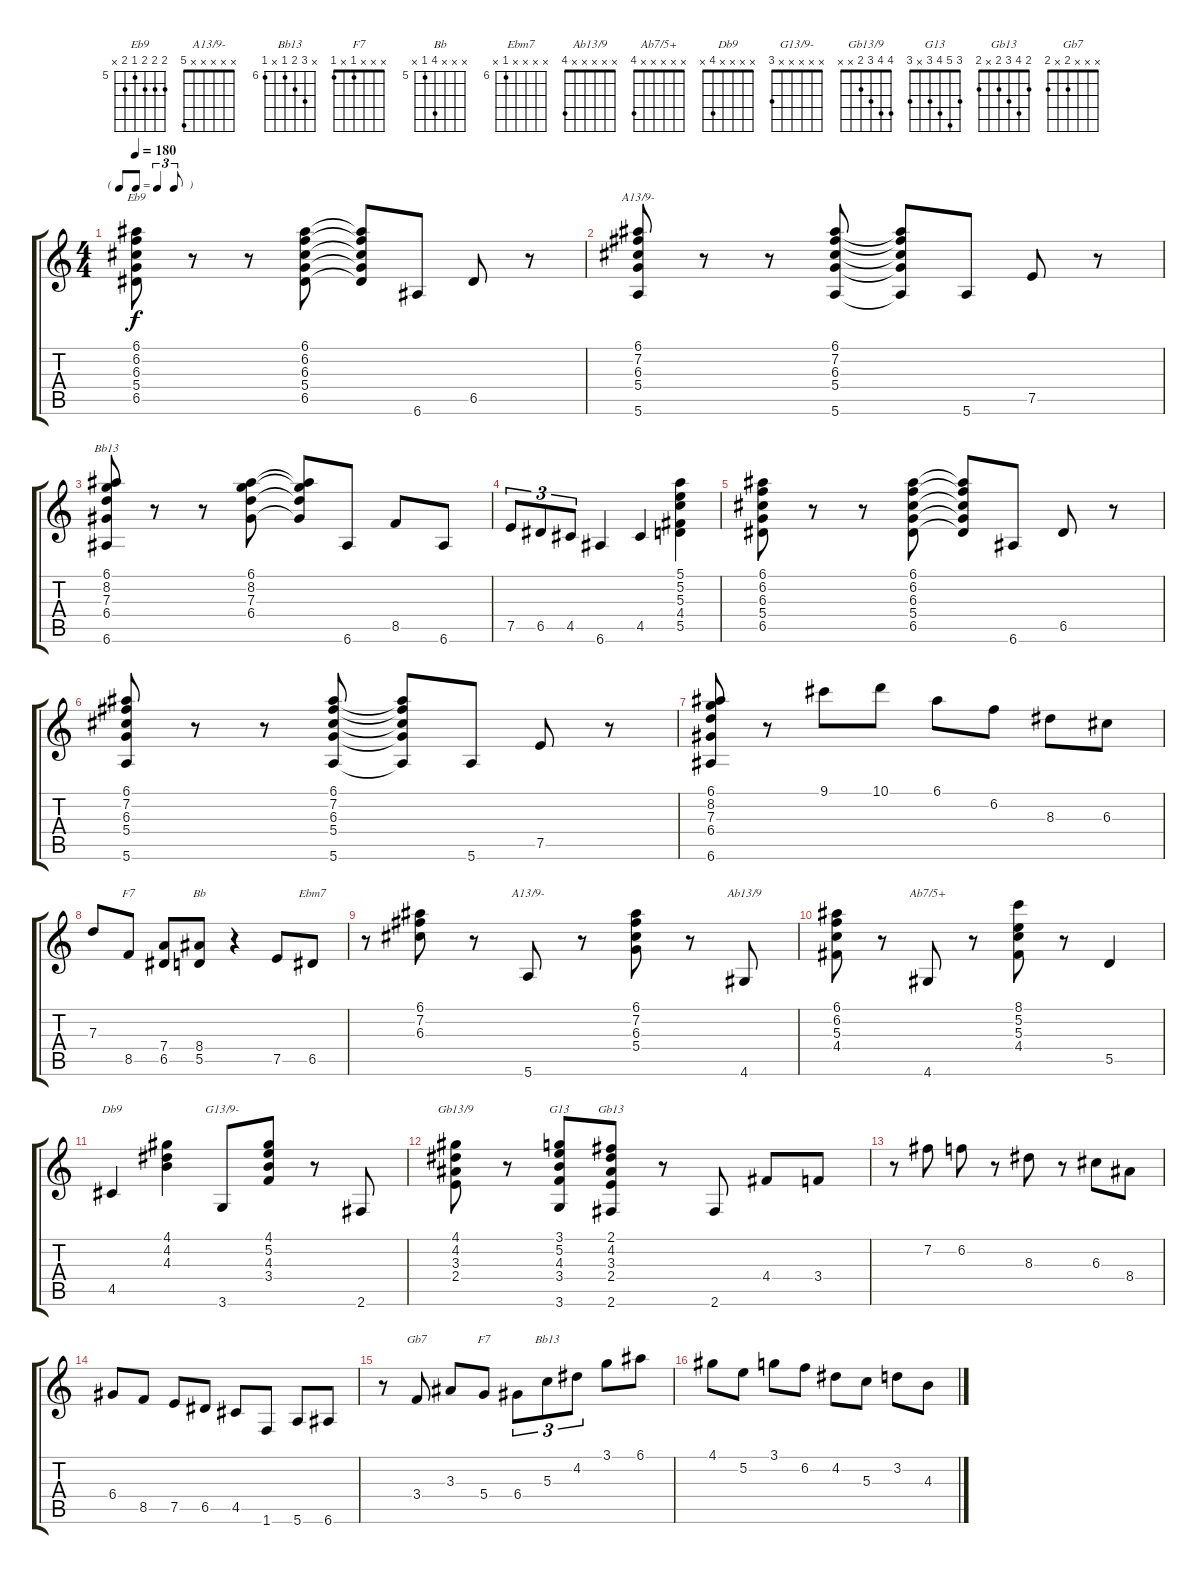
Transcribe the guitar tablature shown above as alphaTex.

\track "" {instrument electricguitarjazz}
\staff {score tabs}
\tuning (E4 B3 G3 D3 A2 E2) {hide}
\chord ("Eb9" 6 6 6 5 6 x) {firstfret 5}
\chord ("A13/9-" 6 7 6 5 x 5) {firstfret 5}
\chord ("Bb13" 6 8 7 6 x 6) {firstfret 6}
\chord ("F7" x x x x 8 x) {firstfret 8}
\chord ("Bb" x x x 8 5 x) {firstfret 5}
\chord ("Ebm7" x x x x 6 x) {firstfret 6}
\chord ("A13/9-" x x x x x 5)
\chord ("Ab13/9" x x x x x 4)
\chord ("Ab7/5+" x x x x x 4)
\chord ("Db9" x x x x 4 x)
\chord ("G13/9-" x x x x x 3)
\chord ("Gb13/9" 4 4 3 2 x x)
\chord ("G13" 3 5 4 3 x 3)
\chord ("Gb13" 2 4 3 2 x 2)
\chord ("Gb7" x x x 2 x 2)
\chord ("F7" x x x 1 x 1)
\chord ("Bb13" x 8 7 6 x 6) {firstfret 6}
\ts (4 4)
\tf triplet8th
\tempo 180
\clef g2
\ks c
(6.1 6.2 6.3 5.4 6.5).8{ch "Eb9" dy f} r.8 r.8 (6.1 6.2 6.3 5.4 6.5).8 (6.1{t} 6.2{t} 6.3{t} 5.4{t} 6.5{t}).8 6.6.8 6.5.8 r.8 |
(6.1 7.2 6.3 5.4 5.6).8{ch "A13/9-"} r.8 r.8 (6.1 7.2 6.3 5.4 5.6).8 (6.1{t} 7.2{t} 6.3{t} 5.4{t} 5.6{t}).8 5.6.8 7.5.8 r.8 |
(6.1 8.2 7.3 6.4 6.6).8{ch "Bb13"} r.8 r.8 (6.1 8.2 7.3 6.4).8 (6.1{t} 8.2{t} 7.3{t} 6.4{t}).8 6.6.8 8.5.8 6.6.8 |
7.5.8{tu (3 2)} 6.5.8{tu (3 2)} 4.5.8{tu (3 2)} 6.6.4 4.5.4 (5.1 5.2 5.3 4.4 5.5).4 |
(6.1 6.2 6.3 5.4 6.5).8 r.8 r.8 (6.1 6.2 6.3 5.4 6.5).8 (6.1{t} 6.2{t} 6.3{t} 5.4{t} 6.5{t}).8 6.6.8 6.5.8 r.8 |
(6.1 7.2 6.3 5.4 5.6).8 r.8 r.8 (6.1 7.2 6.3 5.4 5.6).8 (6.1{t} 7.2{t} 6.3{t} 5.4{t} 5.6{t}).8 5.6.8 7.5.8 r.8 |
(6.1 8.2 7.3 6.4 6.6).8 r.8 9.1.8 10.1.8 6.1.8 6.2.8 8.3.8 6.3.8 |
7.3.8 8.5.8{ch "F7"} (7.4 6.5).8 (8.4 5.5).8{ch "Bb"} r.4 7.5.8 6.5.8{ch "Ebm7"} |
r.8 (6.1 7.2 6.3).8 r.8 5.6.8{ch "A13/9-"} r.8 (6.1 7.2 6.3 5.4).8 r.8 4.6.8{ch "Ab13/9"} |
(6.1 6.2 5.3 4.4).8 r.8 4.6.8{ch "Ab7/5+"} r.8 (8.1 5.2 5.3 4.4).8 r.8 5.5.4 |
4.5.4{ch "Db9"} (4.1 4.2 4.3).4 3.6.8{ch "G13/9-"} (4.1 5.2 4.3 3.4).8 r.8 2.6.8 |
(4.1 4.2 3.3 2.4).8{ch "Gb13/9"} r.8 (3.1 5.2 4.3 3.4 3.6).8{ch "G13"} (2.1 4.2 3.3 2.4 2.6).8{ch "Gb13"} r.8 2.6.8 4.4.8 3.4.8 |
r.8 7.2.8 6.2.8 r.8 8.3.8 r.8 6.3.8 8.4.8 |
6.4.8 8.5.8 7.5.8 6.5.8 4.5.8 1.6.8 5.6.8 6.6.8 |
r.8 3.4.8{ch "Gb7"} 3.3.8 5.4.8{ch "F7"} 6.4.8{tu (3 2)} 5.3.8{tu (3 2) ch "Bb13"} 4.2.8{tu (3 2)} 3.1.8 6.1.8 |
4.1.8 5.2.8 3.1.8 6.2.8 4.2.8 5.3.8 3.2.8 4.3.8
